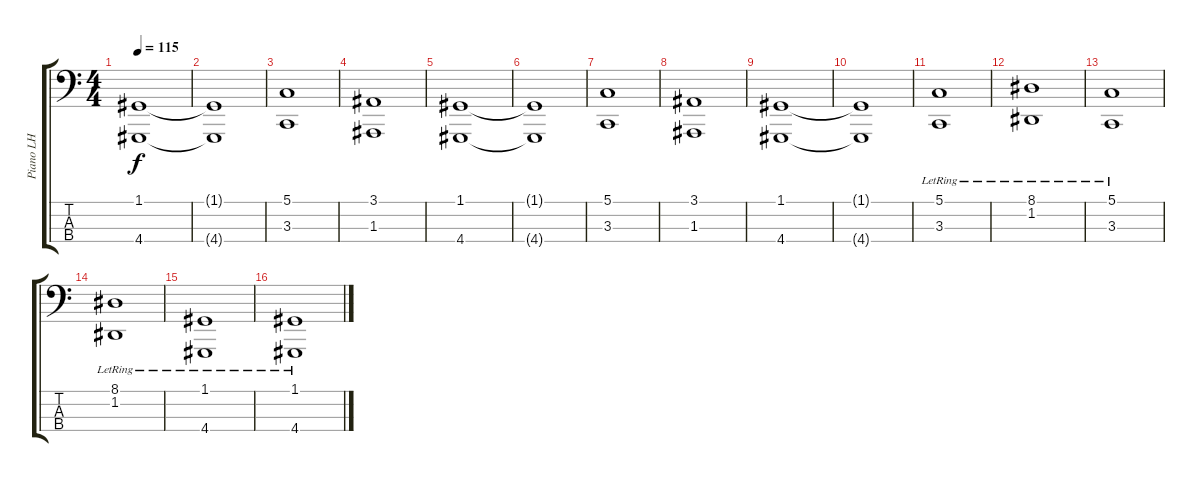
\track ("Piano LH" "Piano LH") {instrument acousticgrandpiano}
\staff {score tabs}
\tuning (G2 D2 A1 E1) {hide}
\ts (4 4)
\tempo 115
\clef f4
\ks c
(1.1 4.4).1{dy f} |
(1.1{t} 4.4{t}).1 |
(5.1 3.3).1 |
(3.1 1.3).1 |
(1.1 4.4).1 |
(1.1{t} 4.4{t}).1 |
(5.1 3.3).1 |
(3.1 1.3).1 |
(1.1 4.4).1 |
(1.1{t} 4.4{t}).1 |
(5.1{lr} 3.3{lr}).1 |
(8.1{lr} 1.2{lr}).1 |
(5.1{lr} 3.3{lr}).1 |
(8.1{lr} 1.2{lr}).1 |
(1.1{lr} 4.4{lr}).1 |
(1.1{lr} 4.4{lr}).1
